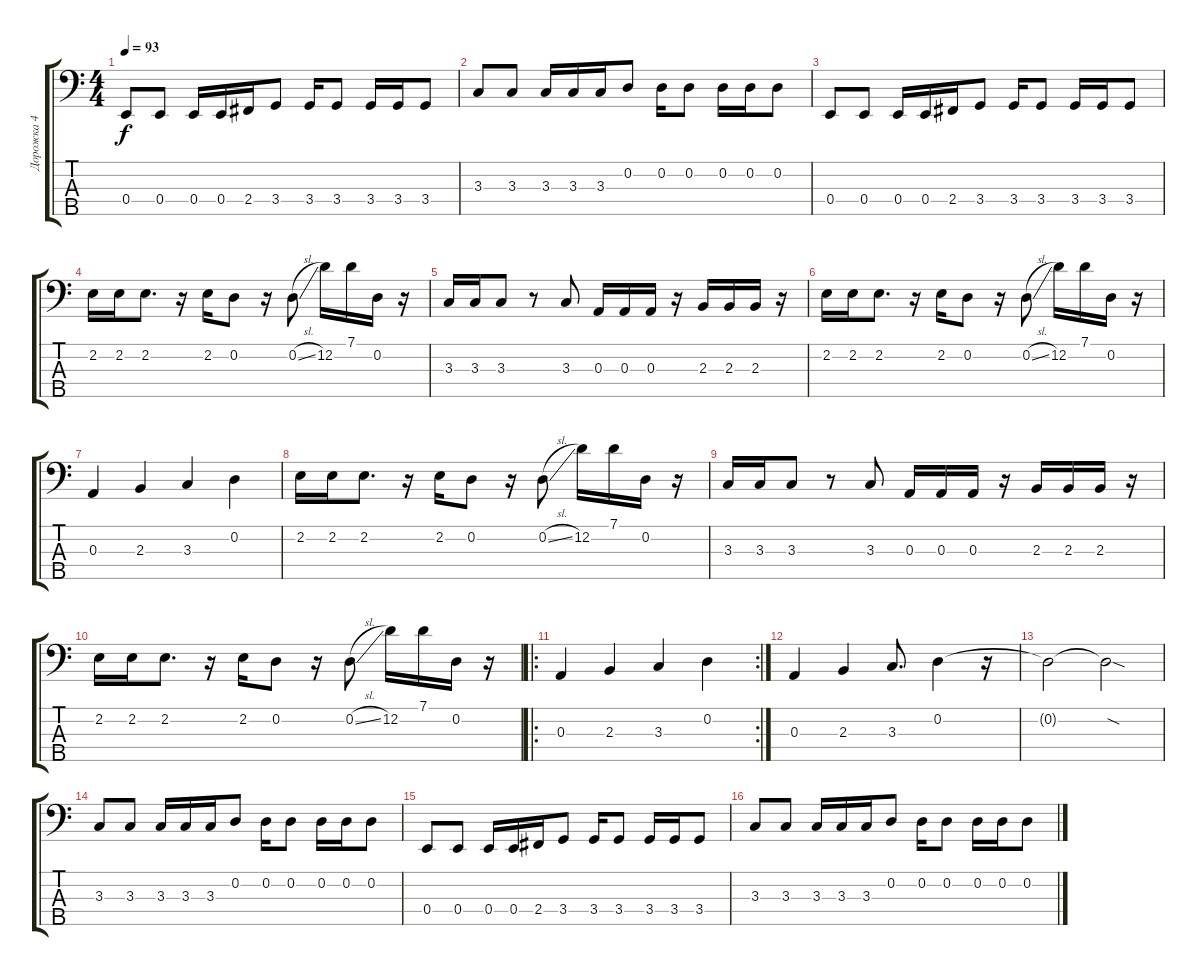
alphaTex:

\track ("Дорожка 4" "Дорожка 4") {instrument electricbassfinger}
\staff {score tabs}
\tuning (G2 D2 A1 E1 B0) {hide}
\ts (4 4)
\tempo 93
\clef f4
\ks c
0.4.8{dy f} 0.4.8 0.4.16 0.4.16 2.4.16 3.4.8 3.4.16 3.4.8 3.4.16 3.4.16 3.4.8 |
3.3.8 3.3.8 3.3.16 3.3.16 3.3.16 0.2.8 0.2.16 0.2.8 0.2.16 0.2.16 0.2.8 |
0.4.8 0.4.8 0.4.16 0.4.16 2.4.16 3.4.8 3.4.16 3.4.8 3.4.16 3.4.16 3.4.8 |
2.2.16 2.2.16 2.2.8{d} r.16 2.2.16 0.2.8 r.16 0.2{sl}.8 12.2.16 7.1.16 0.2.16 r.16 |
3.3.16 3.3.16 3.3.8 r.8 3.3.8 0.3.16 0.3.16 0.3.16 r.16 2.3.16 2.3.16 2.3.16 r.16 |
2.2.16 2.2.16 2.2.8{d} r.16 2.2.16 0.2.8 r.16 0.2{sl}.8 12.2.16 7.1.16 0.2.16 r.16 |
0.3.4 2.3.4 3.3.4 0.2.4 |
2.2.16 2.2.16 2.2.8{d} r.16 2.2.16 0.2.8 r.16 0.2{sl}.8 12.2.16 7.1.16 0.2.16 r.16 |
3.3.16 3.3.16 3.3.8 r.8 3.3.8 0.3.16 0.3.16 0.3.16 r.16 2.3.16 2.3.16 2.3.16 r.16 |
2.2.16 2.2.16 2.2.8{d} r.16 2.2.16 0.2.8 r.16 0.2{sl}.8 12.2.16 7.1.16 0.2.16 r.16 |
\ro
\rc 2
0.3.4 2.3.4 3.3.4 0.2.4 |
0.3.4 2.3.4 3.3.8{d} 0.2.4 r.16 |
0.2{t}.2 0.2{sod t}.2 |
3.3.8 3.3.8 3.3.16 3.3.16 3.3.16 0.2.8 0.2.16 0.2.8 0.2.16 0.2.16 0.2.8 |
0.4.8 0.4.8 0.4.16 0.4.16 2.4.16 3.4.8 3.4.16 3.4.8 3.4.16 3.4.16 3.4.8 |
3.3.8 3.3.8 3.3.16 3.3.16 3.3.16 0.2.8 0.2.16 0.2.8 0.2.16 0.2.16 0.2.8
